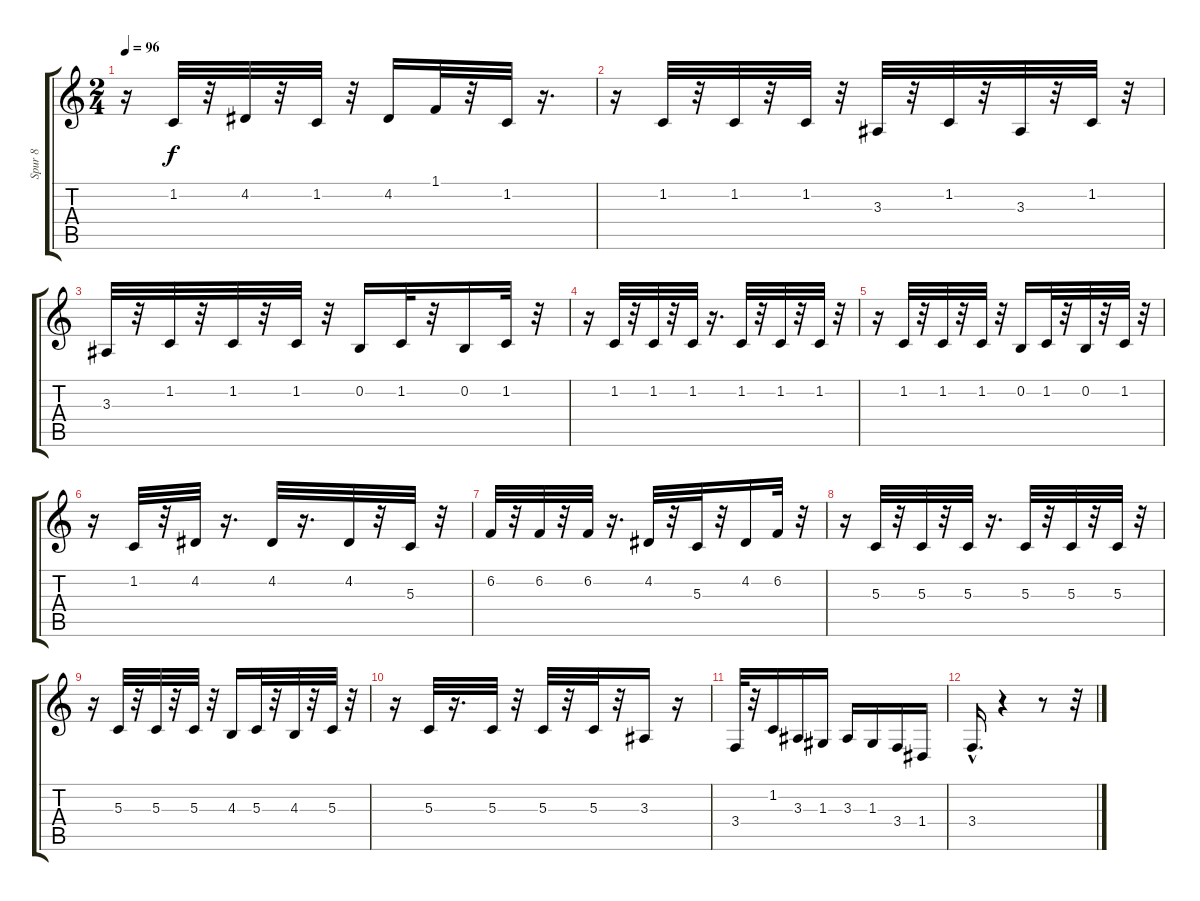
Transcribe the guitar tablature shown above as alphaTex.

\track ("Spur 8" "Spur 8") {instrument tenorsax}
\staff {score tabs}
\tuning (E4 B3 G3 D3 A2 E2) {hide}
\ts (2 4)
\tempo 96
\clef g2
\ks c
r.16{dy f} 1.2.32 r.32 4.2.32 r.32 1.2.32 r.32 4.2.16 1.1.32 r.32 1.2.32 r.16{d} |
r.16 1.2.32 r.32 1.2.32 r.32 1.2.32 r.32 3.3.32 r.32 1.2.32 r.32 3.3.32 r.32 1.2.32 r.32 |
3.3.32 r.32 1.2.32 r.32 1.2.32 r.32 1.2.32 r.32 0.2.16 1.2.32 r.32 0.2.16 1.2.32 r.32 |
r.16 1.2.32 r.32 1.2.32 r.32 1.2.32 r.16{d} 1.2.32 r.32 1.2.32 r.32 1.2.32 r.32 |
r.16 1.2.32 r.32 1.2.32 r.32 1.2.32 r.32 0.2.16 1.2.32 r.32 0.2.32 r.32 1.2.32 r.32 |
r.16 1.2.32 r.32 4.2.32 r.16{d} 4.2.32 r.16{d} 4.2.32 r.32 5.3.32 r.32 |
6.2.32 r.32 6.2.32 r.32 6.2.32 r.16{d} 4.2.32 r.32 5.3.32 r.32 4.2.16 6.2.32 r.32 |
r.16 5.3.32 r.32 5.3.32 r.32 5.3.32 r.16{d} 5.3.32 r.32 5.3.32 r.32 5.3.32 r.32 |
r.16 5.3.32 r.32 5.3.32 r.32 5.3.32 r.32 4.3.16 5.3.32 r.32 4.3.32 r.32 5.3.32 r.32 |
r.16 5.3.32 r.16{d} 5.3.32 r.32 5.3.32 r.32 5.3.32 r.32 3.3.16 r.16 |
3.4.32 r.32 1.2.16 3.3.16 1.3.16 3.3.16 1.3.16 3.4.16 1.4.16 |
3.4{hac}.16{d} r.4 r.8 r.32
